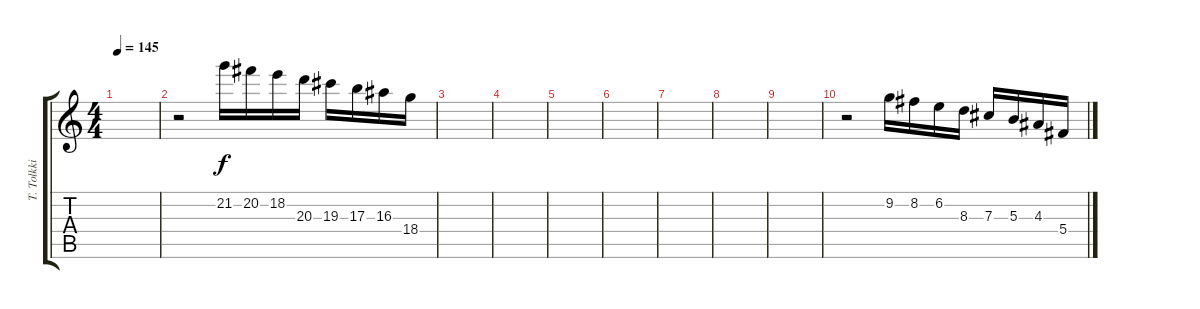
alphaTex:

\track ("T. Tolkki" "T. Tolkki") {instrument distortionguitar}
\staff {score tabs}
\tuning (Eb4 Bb3 Gb3 Db3 Ab2 Eb2) {hide}
\ts (4 4)
\tempo 145
\clef g2
\ks c
|
r.2 21.2.16 20.2.16 18.2.16 20.3.16 19.3.16 17.3.16 16.3.16 18.4.16 |
|
|
|
|
|
|
|
r.2 9.2.16 8.2.16 6.2.16 8.3.16 7.3.16 5.3.16 4.3.16 5.4.16
